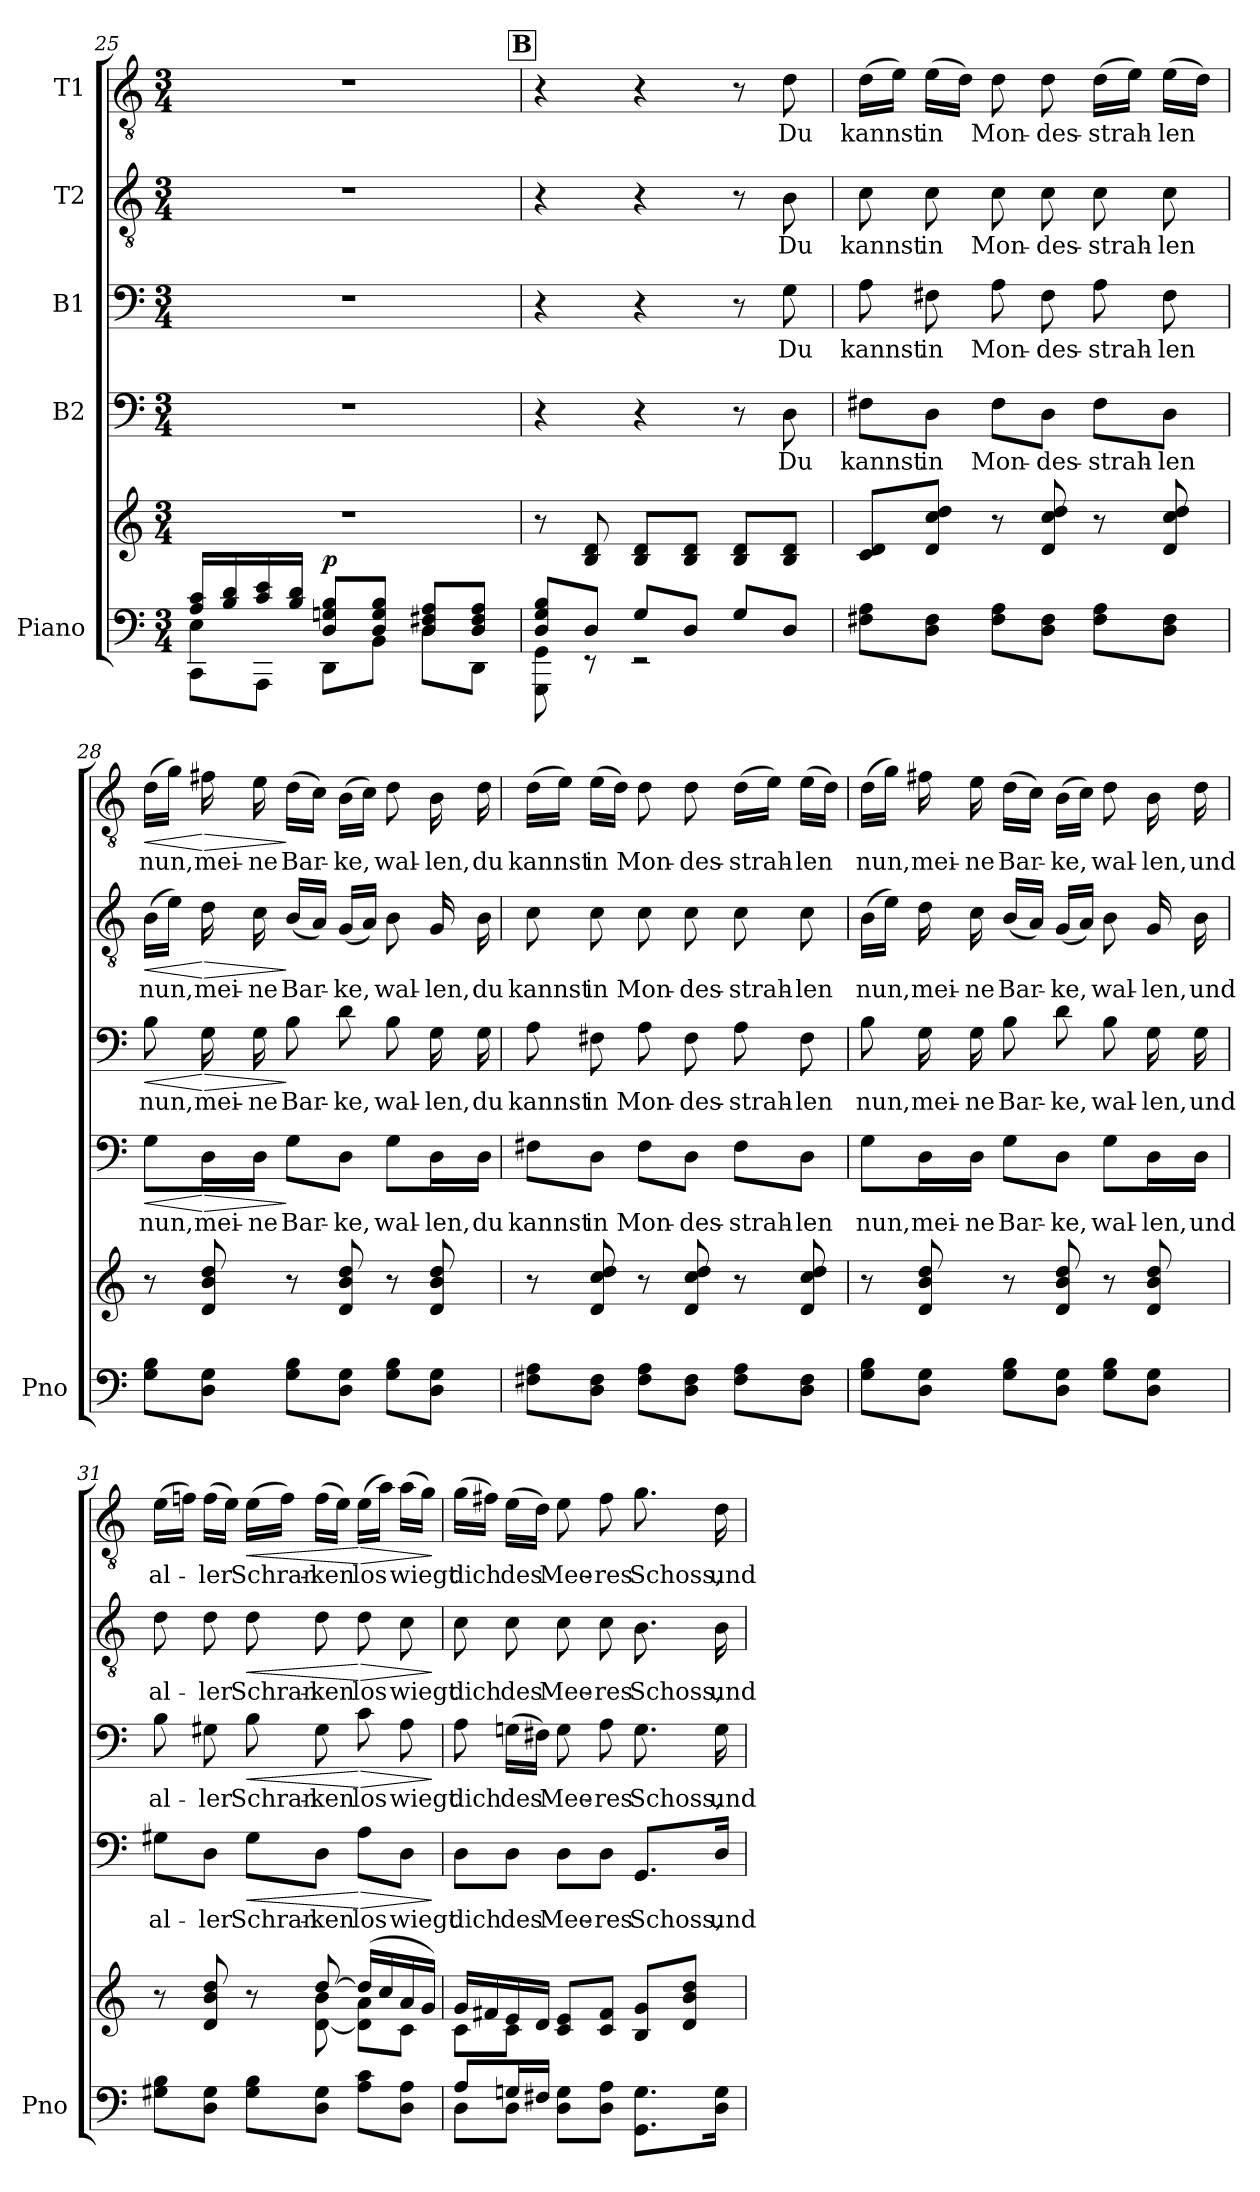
**kern	**kern	**dynam	**kern	**text	**dynam	**kern	**text	**dynam	**kern	**text	**dynam	**kern	**text	**dynam
*part5	*part5	*part5	*part4	*part4	*part4	*part3	*part3	*part3	*part2	*part2	*part2	*part1	*part1	*part1
*staff6	*staff5	*staff5/6	*staff4	*staff4	*staff4	*staff3	*staff3	*staff3	*staff2	*staff2	*staff2	*staff1	*staff1	*staff1
*I"Piano	*	*	*I"B2	*	*	*I"B1	*	*	*I"T2	*	*	*I"T1	*	*
*I'Pno	*	*	*	*	*	*	*	*	*	*	*	*	*	*
!!LO:LB:g=z
*clefF4	*clefG2	*	*clefF4	*	*	*clefF4	*	*	*clefGv2	*	*	*clefGv2	*	*
*k[]	*k[]	*	*k[]	*	*	*k[]	*	*	*k[]	*	*	*k[]	*	*
*M3/4	*M3/4	*	*M3/4	*	*	*M3/4	*	*	*M3/4	*	*	*M3/4	*	*
=25	=25	=25	=25	=25	=25	=25	=25	=25	=25	=25	=25	=25	=25	=25
*^	*	*	*	*	*	*	*	*	*	*	*	*	*	*
*	*^	*	*	*	*	*	*	*	*	*	*	*	*	*	*
16A/ 16c/LL	8CC\L	4E\	2.r	.	2.r	.	.	2.r	.	.	2.r	.	.	2.r	.	.
16B/ 16d/	.	.	.	.	.	.	.	.	.	.	.	.	.	.	.	.
16c/ 16e/	8AAA\J	.	.	.	.	.	.	.	.	.	.	.	.	.	.	.
16B/ 16d/JJ	.	.	.	.	.	.	.	.	.	.	.	.	.	.	.	.
!	!	!	!	!LO:DY:a=2	!	!	!	!	!	!	!	!	!	!	!	!
8D/ 8Gn/ 8B/L	8DD\L	2ryy	.	p	.	.	.	.	.	.	.	.	.	.	.	.
8D/ 8G/ 8B/J	8BB\J	.	.	.	.	.	.	.	.	.	.	.	.	.	.	.
8D/ 8F#X/ 8A/L	8D\L	.	.	.	.	.	.	.	.	.	.	.	.	.	.	.
8D/ 8F#/ 8A/J	8DD\J	.	.	.	.	.	.	.	.	.	.	.	.	.	.	.
*	*v	*v	*	*	*	*	*	*	*	*	*	*	*	*	*	*
!!LO:REH:place=s1:a:B:fs=14:t=B
=26	=26	=26	=26	=26	=26	=26	=26	=26	=26	=26	=26	=26	=26	=26	=26
8D/ 8G/ 8B/L	8GGG\ 8GG\	8r	.	4r	.	.	4r	.	.	4r	.	.	4r	.	.
8D/J	8r	8B/ 8d/	.	.	.	.	.	.	.	.	.	.	.	.	.
8G/L	2r	8B/ 8d/L	.	4r	.	.	4r	.	.	4r	.	.	4r	.	.
8D/J	.	8B/ 8d/J	.	.	.	.	.	.	.	.	.	.	.	.	.
8G/L	.	8B/ 8d/L	.	8r	.	.	8r	.	.	8r	.	.	8r	.	.
!	!	!	!	!	!LO:LY:b	!	!	!LO:LY:b	!	!	!LO:LY:b	!	!	!LO:LY:b	!
8D/J	.	8B/ 8d/J	.	8D\	Du	.	8G\	Du	.	8B\	Du	.	8d\	Du	.
*v	*v	*	*	*	*	*	*	*	*	*	*	*	*	*	*
=27	=27	=27	=27	=27	=27	=27	=27	=27	=27	=27	=27	=27	=27	=27
!	!	!	!	!LO:LY:b	!	!	!LO:LY:b	!	!	!LO:LY:b	!	!	!LO:LY:b	!
8F#X\ 8A\L	8c/ 8d/L	.	8F#X\L	kannst	.	8A\	kannst	.	8c\	kannst	.	(>16d\LL	kannst	.
.	.	.	.	.	.	.	.	.	.	.	.	16e\JJ)	.	.
!	!	!	!	!LO:LY:b	!	!	!LO:LY:b	!	!	!LO:LY:b	!	!	!LO:LY:b	!
8D\ 8F#\J	8d/ 8cc/ 8dd/J	.	8D\J	in	.	8F#X\	in	.	8c\	in	.	(>16e\LL	in	.
.	.	.	.	.	.	.	.	.	.	.	.	16d\JJ)	.	.
!	!	!	!	!LO:LY:b	!	!	!LO:LY:b	!	!	!LO:LY:b	!	!	!LO:LY:b	!
8F#\ 8A\L	8r	.	8F#\L	Mon-	.	8A\	Mon-	.	8c\	Mon-	.	8d\	Mon-	.
!	!	!	!	!LO:LY:b	!	!	!LO:LY:b	!	!	!LO:LY:b	!	!	!LO:LY:b	!
8D\ 8F#\J	8d/ 8cc/ 8dd/	.	8D\J	-des-	.	8F#\	-des-	.	8c\	-des-	.	8d\	-des-	.
!	!	!	!	!LO:LY:b	!	!	!LO:LY:b	!	!	!LO:LY:b	!	!	!LO:LY:b	!
8F#\ 8A\L	8r	.	8F#\L	-strah-	.	8A\	-strah-	.	8c\	-strah-	.	(>16d\LL	-strah-	.
.	.	.	.	.	.	.	.	.	.	.	.	16e\JJ)	.	.
!	!	!	!	!LO:LY:b	!	!	!LO:LY:b	!	!	!LO:LY:b	!	!	!LO:LY:b	!
8D\ 8F#\J	8d/ 8cc/ 8dd/	.	8D\J	-len	.	8F#\	-len	.	8c\	-len	.	(>16e\LL	-len	.
.	.	.	.	.	.	.	.	.	.	.	.	16d\JJ)	.	.
=28	=28	=28	=28	=28	=28	=28	=28	=28	=28	=28	=28	=28	=28	=28
!	!	!	!	!LO:LY:b	!LO:HP:b	!	!LO:LY:b	!LO:HP:b	!	!LO:LY:b	!LO:HP:b	!	!LO:LY:b	!LO:HP:b
8G\ 8B\L	8r	.	8G\L	nun,	<	8B\	nun,	<	(>16B\LL	nun,	<	(>16d\LL	nun,	<
.	.	.	.	.	.	.	.	.	16e\JJ)	.	.	16g\JJ)	.	.
!	!	!	!	!LO:LY:b	!LO:HP:n=1:b	!	!LO:LY:b	!LO:HP:n=1:b	!	!LO:LY:b	!LO:HP:n=1:b	!	!LO:LY:b	!LO:HP:n=1:b
8D\ 8G\J	8d/ 8b/ 8dd/	.	16D\L	mei-	[ >	16G\	mei-	[ >	16d\	mei-	[ >	16f#X\	mei-	[ >
!	!	!	!	!LO:LY:b	!	!	!LO:LY:b	!	!	!LO:LY:b	!	!	!LO:LY:b	!
.	.	.	16D\JJ	-ne	.	16G\	-ne	.	16c\	-ne	.	16e\	-ne	.
!	!	!	!	!LO:LY:b	!	!	!LO:LY:b	!	!	!LO:LY:b	!	!	!LO:LY:b	!
8G\ 8B\L	8r	.	8G\L	Bar-	]	8B\	Bar-	]	(<16B/LL	Bar-	]	(>16d\LL	Bar-	]
.	.	.	.	.	.	.	.	.	16A/JJ)	.	.	16c\JJ)	.	.
!	!	!	!	!LO:LY:b	!	!	!LO:LY:b	!	!	!LO:LY:b	!	!	!LO:LY:b	!
8D\ 8G\J	8d/ 8b/ 8dd/	.	8D\J	-ke,	.	8d\	-ke,	.	(<16G/LL	-ke,	.	(>16B\LL	-ke,	.
.	.	.	.	.	.	.	.	.	16A/JJ)	.	.	16c\JJ)	.	.
!	!	!	!	!LO:LY:b	!	!	!LO:LY:b	!	!	!LO:LY:b	!	!	!LO:LY:b	!
8G\ 8B\L	8r	.	8G\L	wal-	.	8B\	wal-	.	8B\	wal-	.	8d\	wal-	.
!	!	!	!	!LO:LY:b	!	!	!LO:LY:b	!	!	!LO:LY:b	!	!	!LO:LY:b	!
8D\ 8G\J	8d/ 8b/ 8dd/	.	16D\L	-len,	.	16G\	-len,	.	16G/	-len,	.	16B\	-len,	.
!	!	!	!	!LO:LY:b	!	!	!LO:LY:b	!	!	!LO:LY:b	!	!	!LO:LY:b	!
.	.	.	16D\JJ	du	.	16G\	du	.	16B\	du	.	16d\	du	.
=29	=29	=29	=29	=29	=29	=29	=29	=29	=29	=29	=29	=29	=29	=29
!	!	!	!	!LO:LY:b	!	!	!LO:LY:b	!	!	!LO:LY:b	!	!	!LO:LY:b	!
8F#X\ 8A\L	8r	.	8F#X\L	kannst	.	8A\	kannst	.	8c\	kannst	.	(>16d\LL	kannst	.
.	.	.	.	.	.	.	.	.	.	.	.	16e\JJ)	.	.
!	!	!	!	!LO:LY:b	!	!	!LO:LY:b	!	!	!LO:LY:b	!	!	!LO:LY:b	!
8D\ 8F#\J	8d/ 8cc/ 8dd/	.	8D\J	in	.	8F#X\	in	.	8c\	in	.	(>16e\LL	in	.
.	.	.	.	.	.	.	.	.	.	.	.	16d\JJ)	.	.
!	!	!	!	!LO:LY:b	!	!	!LO:LY:b	!	!	!LO:LY:b	!	!	!LO:LY:b	!
8F#\ 8A\L	8r	.	8F#\L	Mon-	.	8A\	Mon-	.	8c\	Mon-	.	8d\	Mon-	.
!	!	!	!	!LO:LY:b	!	!	!LO:LY:b	!	!	!LO:LY:b	!	!	!LO:LY:b	!
8D\ 8F#\J	8d/ 8cc/ 8dd/	.	8D\J	-des-	.	8F#\	-des-	.	8c\	-des-	.	8d\	-des-	.
!	!	!	!	!LO:LY:b	!	!	!LO:LY:b	!	!	!LO:LY:b	!	!	!LO:LY:b	!
8F#\ 8A\L	8r	.	8F#\L	-strah-	.	8A\	-strah-	.	8c\	-strah-	.	(>16d\LL	-strah-	.
.	.	.	.	.	.	.	.	.	.	.	.	16e\JJ)	.	.
!	!	!	!	!LO:LY:b	!	!	!LO:LY:b	!	!	!LO:LY:b	!	!	!LO:LY:b	!
8D\ 8F#\J	8d/ 8cc/ 8dd/	.	8D\J	-len	.	8F#\	-len	.	8c\	-len	.	(>16e\LL	-len	.
.	.	.	.	.	.	.	.	.	.	.	.	16d\JJ)	.	.
!!LO:PB:g=z
=30	=30	=30	=30	=30	=30	=30	=30	=30	=30	=30	=30	=30	=30	=30
!	!	!	!	!LO:LY:b	!	!	!LO:LY:b	!	!	!LO:LY:b	!	!	!LO:LY:b	!
8G\ 8B\L	8r	.	8G\L	nun,	.	8B\	nun,	.	(>16B\LL	nun,	.	(>16d\LL	nun,	.
.	.	.	.	.	.	.	.	.	16e\JJ)	.	.	16g\JJ)	.	.
!	!	!	!	!LO:LY:b	!	!	!LO:LY:b	!	!	!LO:LY:b	!	!	!LO:LY:b	!
8D\ 8G\J	8d/ 8b/ 8dd/	.	16D\L	mei-	.	16G\	mei-	.	16d\	mei-	.	16f#X\	mei-	.
!	!	!	!	!LO:LY:b	!	!	!LO:LY:b	!	!	!LO:LY:b	!	!	!LO:LY:b	!
.	.	.	16D\JJ	-ne	.	16G\	-ne	.	16c\	-ne	.	16e\	-ne	.
!	!	!	!	!LO:LY:b	!	!	!LO:LY:b	!	!	!LO:LY:b	!	!	!LO:LY:b	!
8G\ 8B\L	8r	.	8G\L	Bar-	.	8B\	Bar-	.	(<16B/LL	Bar-	.	(>16d\LL	Bar-	.
.	.	.	.	.	.	.	.	.	16A/JJ)	.	.	16c\JJ)	.	.
!	!	!	!	!LO:LY:b	!	!	!LO:LY:b	!	!	!LO:LY:b	!	!	!LO:LY:b	!
8D\ 8G\J	8d/ 8b/ 8dd/	.	8D\J	-ke,	.	8d\	-ke,	.	(<16G/LL	-ke,	.	(>16B\LL	-ke,	.
.	.	.	.	.	.	.	.	.	16A/JJ)	.	.	16c\JJ)	.	.
!	!	!	!	!LO:LY:b	!	!	!LO:LY:b	!	!	!LO:LY:b	!	!	!LO:LY:b	!
8G\ 8B\L	8r	.	8G\L	wal-	.	8B\	wal-	.	8B\	wal-	.	8d\	wal-	.
!	!	!	!	!LO:LY:b	!	!	!LO:LY:b	!	!	!LO:LY:b	!	!	!LO:LY:b	!
8D\ 8G\J	8d/ 8b/ 8dd/	.	16D\L	-len,	.	16G\	-len,	.	16G/	-len,	.	16B\	-len,	.
!	!	!	!	!LO:LY:b	!	!	!LO:LY:b	!	!	!LO:LY:b	!	!	!LO:LY:b	!
.	.	.	16D\JJ	und	.	16G\	und	.	16B\	und	.	16d\	und	.
=31	=31	=31	=31	=31	=31	=31	=31	=31	=31	=31	=31	=31	=31	=31
*	*^	*	*	*	*	*	*	*	*	*	*	*	*	*
!	!	!	!	!	!LO:LY:b	!	!	!LO:LY:b	!	!	!LO:LY:b	!	!	!LO:LY:b	!
8G#X\ 8B\L	8r	4.ryy	.	8G#X\L	al-	.	8B\	al-	.	8d\	al-	.	(>16e\LL	al-	.
.	.	.	.	.	.	.	.	.	.	.	.	.	16fn\JJ)	.	.
!	!	!	!	!	!LO:LY:b	!	!	!LO:LY:b	!	!	!LO:LY:b	!	!	!LO:LY:b	!
8D\ 8G#\J	8d/ 8b/ 8dd/	.	.	8D\J	-ler	.	8G#X\	-ler	.	8d\	-ler	.	(>16f\LL	-ler	.
.	.	.	.	.	.	.	.	.	.	.	.	.	16e\JJ)	.	.
!	!	!	!	!	!LO:LY:b	!LO:HP:b	!	!LO:LY:b	!LO:HP:b	!	!LO:LY:b	!LO:HP:b	!	!LO:LY:b	!LO:HP:b
8G#\ 8B\L	8r	.	.	8G#\L	Schran-	<	8B\	Schran-	<	8d\	Schran-	<	(>16e\LL	Schran-	<
.	.	.	.	.	.	.	.	.	.	.	.	.	16f\JJ)	.	.
!	!	!	!	!	!LO:LY:b	!	!	!LO:LY:b	!	!	!LO:LY:b	!	!	!LO:LY:b	!
8D\ 8G#\J	[8dd/	[8d\ 8b\	.	8D\J	-ken	.	8G#\	-ken	.	8d\	-ken	.	(>16f\LL	-ken	.
.	.	.	.	.	.	.	.	.	.	.	.	.	16e\JJ)	.	.
!	!	!	!	!	!LO:LY:b	!LO:HP:n=1:b	!	!LO:LY:b	!LO:HP:n=1:b	!	!LO:LY:b	!LO:HP:n=1:b	!	!LO:LY:b	!LO:HP:n=1:b
8A\ 8c\L	(>16dd/LL]	8d\] 8a\L	.	8A\L	los	[ >	8c\	los	[ >	8d\	los	[ >	(>16e\LL	los	[ >
.	16cc/	.	.	.	.	.	.	.	.	.	.	.	16a\JJ)	.	.
!	!	!	!	!	!LO:LY:b	!	!	!LO:LY:b	!	!	!LO:LY:b	!	!	!LO:LY:b	!
8D\ 8A\J	16a/	8c\J	.	8D\J	wiegt	.	8A\	wiegt	.	8c\	wiegt	.	(>16a\LL	wiegt	.
.	16g/JJ)	.	.	.	.	.	.	.	.	.	.	.	16g\JJ)	.	.
*	*v	*v	*	*	*	*	*	*	*	*	*	*	*	*	*
.	.	.	.	.	]	.	.	]	.	.	]	.	.	]
=32	=32	=32	=32	=32	=32	=32	=32	=32	=32	=32	=32	=32	=32	=32
*^	*^	*	*	*	*	*	*	*	*	*	*	*	*	*
!	!	!	!	!	!	!LO:LY:b	!	!	!LO:LY:b	!	!	!LO:LY:b	!	!	!LO:LY:b	!
8A/L	8D\L	16g/LL	8c\L	.	8D\L	dich	.	8A\	dich	.	8c\	dich	.	(>16g\LL	dich	.
.	.	16f#X/	.	.	.	.	.	.	.	.	.	.	.	16f#X\JJ)	.	.
!	!	!	!	!	!	!LO:LY:b	!	!	!LO:LY:b	!	!	!LO:LY:b	!	!	!LO:LY:b	!
16Gn/L	8D\J	16e/	8c\J	.	8D\J	des	.	(>16Gn\LL	des	.	8c\	des	.	(>16e\LL	des	.
16F#X/JJ	.	16d/JJ	.	.	.	.	.	16F#X\JJ)	.	.	.	.	.	16d\JJ)	.	.
!	!	!	!	!	!	!LO:LY:b	!	!	!LO:LY:b	!	!	!LO:LY:b	!	!	!LO:LY:b	!
8D\ 8G\L	2ryy	8c/ 8e/L	2ryy	.	8D\L	Mee-	.	8G\	Mee-	.	8c\	Mee-	.	8e\	Mee-	.
!	!	!	!	!	!	!LO:LY:b	!	!	!LO:LY:b	!	!	!LO:LY:b	!	!	!LO:LY:b	!
8D\ 8A\J	.	8c/ 8f#/J	.	.	8D\J	-res	.	8A\	-res	.	8c\	-res	.	8f#\	-res	.
!	!	!	!	!	!	!LO:LY:b	!	!	!LO:LY:b	!	!	!LO:LY:b	!	!	!LO:LY:b	!
8.GG\ 8.G\L	.	8B/ 8g/L	.	.	8.GG/L	Schoss,	.	8.G\	Schoss,	.	8.B\	Schoss,	.	8.g\	Schoss,	.
.	.	8d/ 8b/ 8dd/J	.	.	.	.	.	.	.	.	.	.	.	.	.	.
!	!	!	!	!	!	!LO:LY:b	!	!	!LO:LY:b	!	!	!LO:LY:b	!	!	!LO:LY:b	!
16D\ 16G\Jk	.	.	.	.	16D/Jk	und	.	16G\	und	.	16B\	und	.	16d\	und	.
*v	*v	*	*	*	*	*	*	*	*	*	*	*	*	*	*	*
*	*v	*v	*	*	*	*	*	*	*	*	*	*	*	*	*
=	=	=	=	=	=	=	=	=	=	=	=	=	=	=
*-	*-	*-	*-	*-	*-	*-	*-	*-	*-	*-	*-	*-	*-	*-
